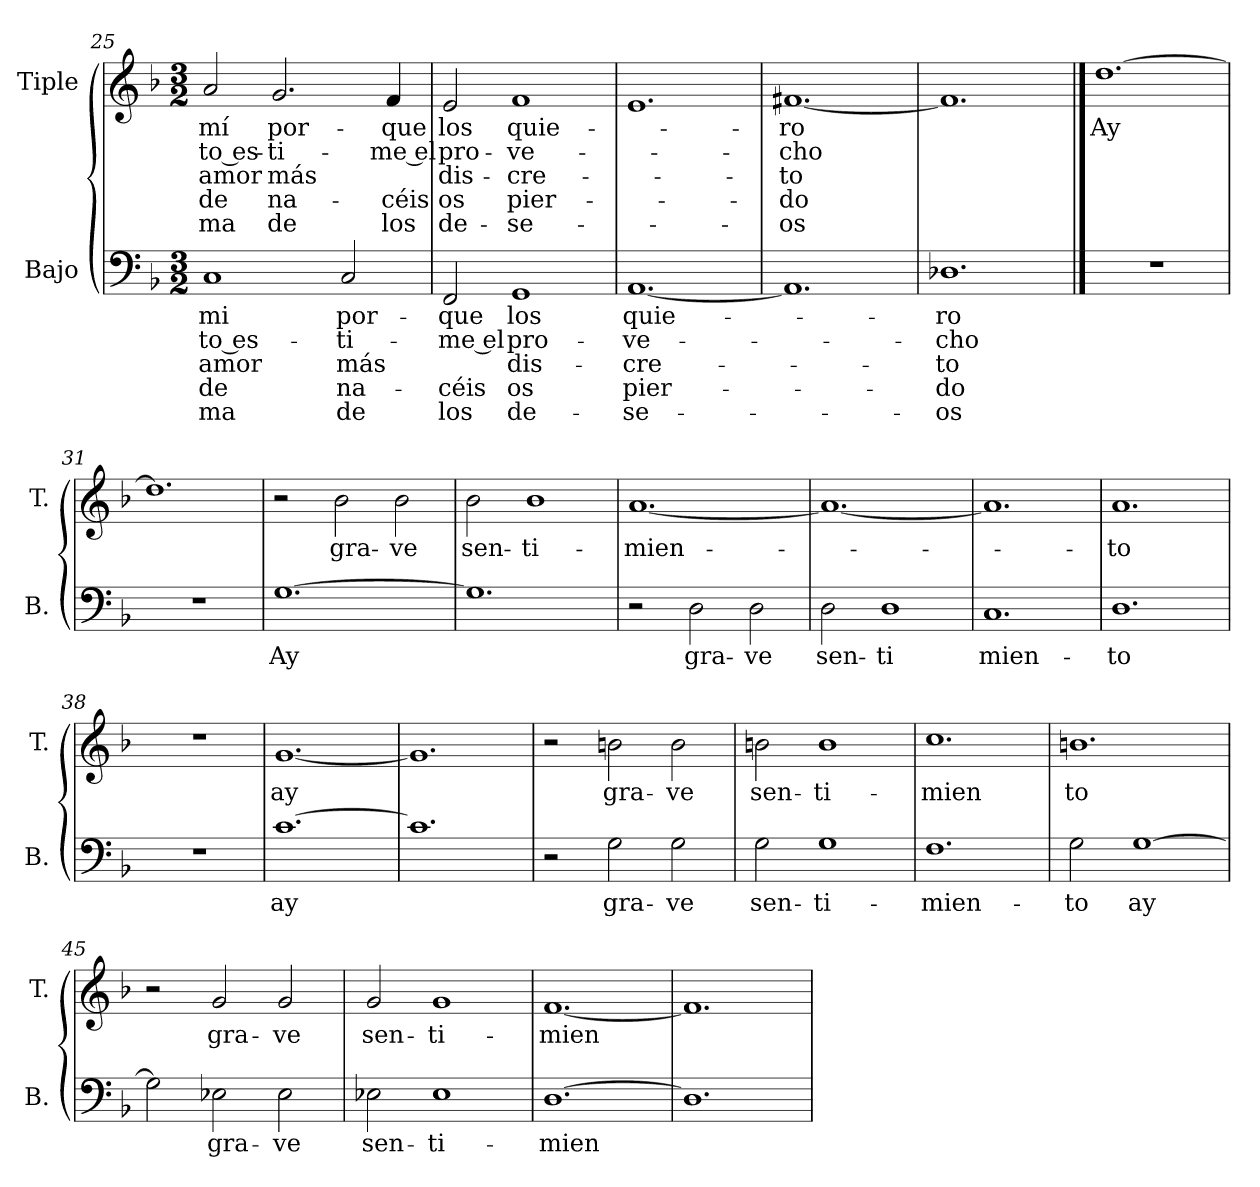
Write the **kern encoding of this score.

**kern	**text	**text	**text	**text	**text	**kern	**text	**text	**text	**text	**text
*part2	*part2	*part2	*part2	*part2	*part2	*part1	*part1	*part1	*part1	*part1	*part1
*staff2	*staff2	*staff2	*staff2	*staff2	*staff2	*staff1	*staff1	*staff1	*staff1	*staff1	*staff1
*I"Bajo	*	*	*	*	*	*I"Tiple	*	*	*	*	*
*I'B.	*	*	*	*	*	*I'T.	*	*	*	*	*
*clefF4	*	*	*	*	*	*clefG2	*	*	*	*	*
*k[b-]	*	*	*	*	*	*k[b-]	*	*	*	*	*
*M3/2	*	*	*	*	*	*M3/2	*	*	*	*	*
=25	=25	=25	=25	=25	=25	=25	=25	=25	=25	=25	=25
1C	mi	to es-	amor	-de	-ma	2a	mí	to es-	amor	-de	-ma
.	.	.	.	.	.	2.g	por-	-ti-	más	na-	de
2C	por-	-ti-	más	na-	de	.	.	.	.	.	.
.	.	.	.	.	.	4f	-que	-me el	.	-céis	los
=26	=26	=26	=26	=26	=26	=26	=26	=26	=26	=26	=26
2FF	-que	-me el	.	-céis	los	2e	los	pro-	dis-	os	de-
1GG	los	pro-	dis-	os	de-	1f	quie-	-ve-	-cre-	pier-	-se-
=27	=27	=27	=27	=27	=27	=27	=27	=27	=27	=27	=27
[1.AA	quie-	-ve-	-cre-	pier-	-se-	1.e	.	.	.	.	.
=28	=28	=28	=28	=28	=28	=28	=28	=28	=28	=28	=28
1.AA]	.	.	.	.	.	[1.f#X	-ro	-cho	-to	-do	-os
=29	=29	=29	=29	=29	=29	=29	=29	=29	=29	=29	=29
1.D-X	-ro	-cho	-to	-do	-os	1.f#]	.	.	.	.	.
!!LO:LB:g=z
==30	==30	==30	==30	==30	==30	==30	==30	==30	==30	==30	==30
1.r	.	.	.	.	.	[1.dd	Ay	.	.	.	.
=31	=31	=31	=31	=31	=31	=31	=31	=31	=31	=31	=31
1.r	.	.	.	.	.	1.dd]	.	.	.	.	.
=32	=32	=32	=32	=32	=32	=32	=32	=32	=32	=32	=32
[1.G	Ay	.	.	.	.	2r	.	.	.	.	.
.	.	.	.	.	.	2b-	gra-	.	.	.	.
.	.	.	.	.	.	2b-	-ve	.	.	.	.
=33	=33	=33	=33	=33	=33	=33	=33	=33	=33	=33	=33
1.G]	.	.	.	.	.	2b-	sen-	.	.	.	.
.	.	.	.	.	.	1b-	-ti-	.	.	.	.
=34	=34	=34	=34	=34	=34	=34	=34	=34	=34	=34	=34
2r	.	.	.	.	.	[1.a	-mien-	.	.	.	.
2D	gra-	.	.	.	.	.	.	.	.	.	.
2D	-ve	.	.	.	.	.	.	.	.	.	.
=35	=35	=35	=35	=35	=35	=35	=35	=35	=35	=35	=35
2D	sen-	.	.	.	.	1.a_	.	.	.	.	.
1D	-ti	.	.	.	.	.	.	.	.	.	.
=36	=36	=36	=36	=36	=36	=36	=36	=36	=36	=36	=36
1.C	-mien-	.	.	.	.	1.a]	.	.	.	.	.
=37	=37	=37	=37	=37	=37	=37	=37	=37	=37	=37	=37
1.D	-to	.	.	.	.	1.a	-to	.	.	.	.
=38	=38	=38	=38	=38	=38	=38	=38	=38	=38	=38	=38
1.r	.	.	.	.	.	1.r	.	.	.	.	.
=39	=39	=39	=39	=39	=39	=39	=39	=39	=39	=39	=39
[1.c	ay	.	.	.	.	[1.g	ay	.	.	.	.
=40	=40	=40	=40	=40	=40	=40	=40	=40	=40	=40	=40
1.c]	.	.	.	.	.	1.g]	.	.	.	.	.
=41	=41	=41	=41	=41	=41	=41	=41	=41	=41	=41	=41
2r	.	.	.	.	.	2r	.	.	.	.	.
2G	gra-	.	.	.	.	2bn	gra-	.	.	.	.
2G	-ve	.	.	.	.	2b	-ve	.	.	.	.
=42	=42	=42	=42	=42	=42	=42	=42	=42	=42	=42	=42
2G	sen-	.	.	.	.	2bn	sen-	.	.	.	.
1G	-ti-	.	.	.	.	1b	-ti-	.	.	.	.
=43	=43	=43	=43	=43	=43	=43	=43	=43	=43	=43	=43
1.F	-mien-	.	.	.	.	1.cc	-mien	.	.	.	.
=44	=44	=44	=44	=44	=44	=44	=44	=44	=44	=44	=44
2G	-to	.	.	.	.	1.bn	-to	.	.	.	.
[1G	ay	.	.	.	.	.	.	.	.	.	.
=45	=45	=45	=45	=45	=45	=45	=45	=45	=45	=45	=45
2G]	.	.	.	.	.	2r	.	.	.	.	.
2E-X	gra-	.	.	.	.	2g	gra-	.	.	.	.
2E-	-ve	.	.	.	.	2g	-ve	.	.	.	.
=46	=46	=46	=46	=46	=46	=46	=46	=46	=46	=46	=46
2E-X	sen-	.	.	.	.	2g	sen-	.	.	.	.
1E-	-ti-	.	.	.	.	1g	-ti-	.	.	.	.
=47	=47	=47	=47	=47	=47	=47	=47	=47	=47	=47	=47
[1.D	-mien	.	.	.	.	[1.f	-mien	.	.	.	.
=48	=48	=48	=48	=48	=48	=48	=48	=48	=48	=48	=48
1.D]	.	.	.	.	.	1.f]	.	.	.	.	.
=	=	=	=	=	=	=	=	=	=	=	=
*-	*-	*-	*-	*-	*-	*-	*-	*-	*-	*-	*-
